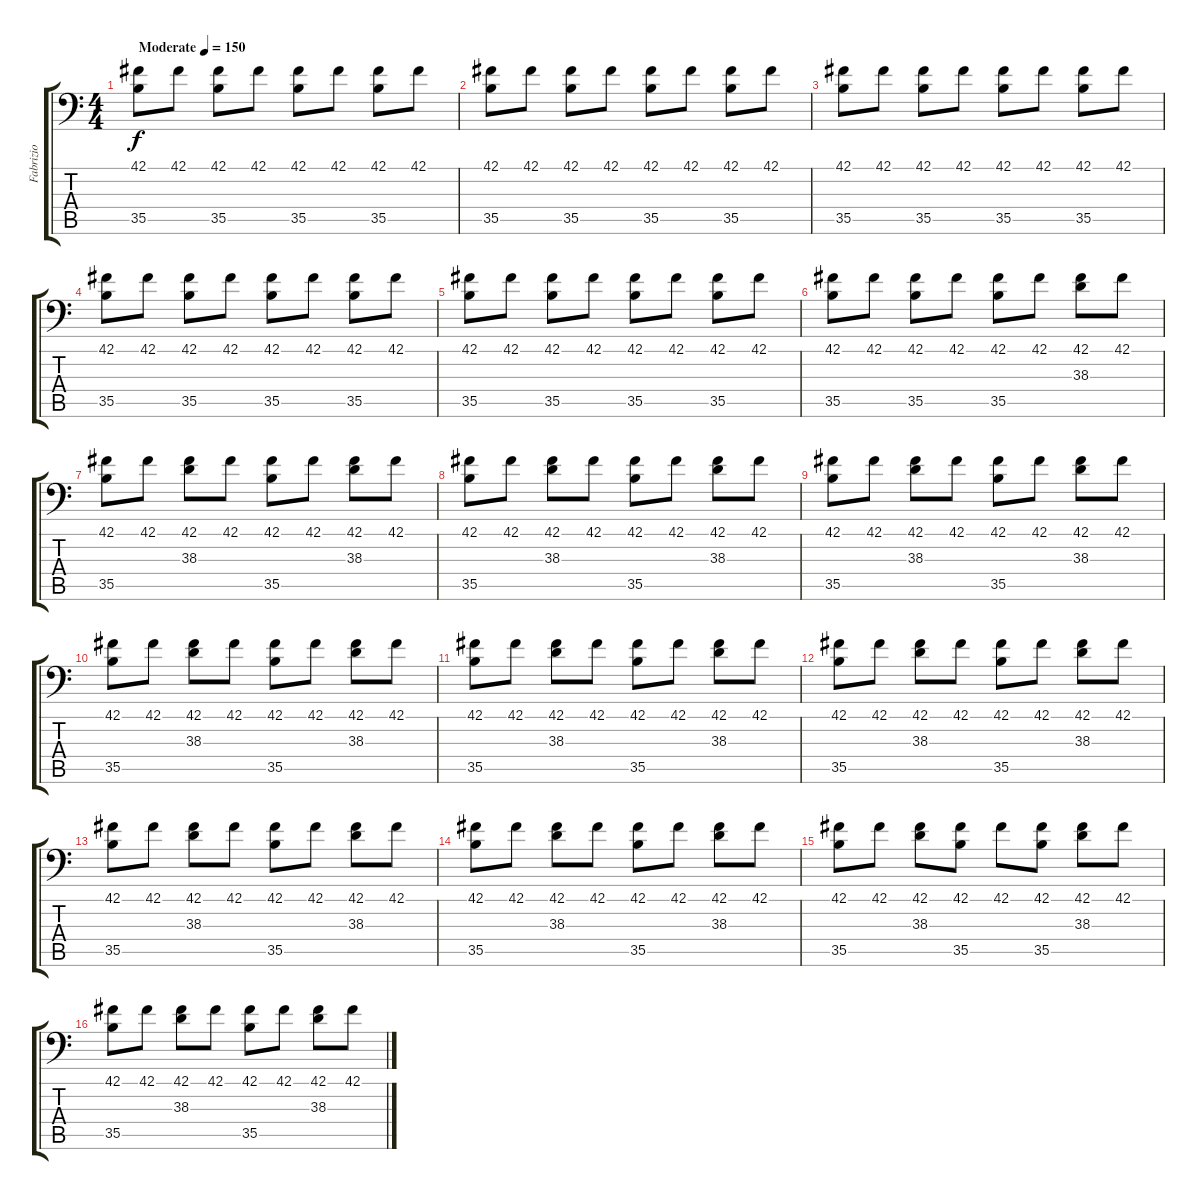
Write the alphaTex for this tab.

\track ("Fabrizio " "Fabrizio ") {instrument acousticgrandpiano}
\staff {score tabs}
\tuning (C-1 C-1 C-1 C-1 C-1 C-1) {hide}
\ts (4 4)
\tempo (150 "Moderate")
\clef f4
\ks c
(42.1 35.5).8{dy f instrument acousticgrandpiano} 42.1.8 (42.1 35.5).8 42.1.8 (42.1 35.5).8 42.1.8 (42.1 35.5).8 42.1.8 |
(42.1 35.5).8 42.1.8 (42.1 35.5).8 42.1.8 (42.1 35.5).8 42.1.8 (42.1 35.5).8 42.1.8 |
(42.1 35.5).8 42.1.8 (42.1 35.5).8 42.1.8 (42.1 35.5).8 42.1.8 (42.1 35.5).8 42.1.8 |
(42.1 35.5).8 42.1.8 (42.1 35.5).8 42.1.8 (42.1 35.5).8 42.1.8 (42.1 35.5).8 42.1.8 |
(42.1 35.5).8 42.1.8 (42.1 35.5).8 42.1.8 (42.1 35.5).8 42.1.8 (42.1 35.5).8 42.1.8 |
(42.1 35.5).8 42.1.8 (42.1 35.5).8 42.1.8 (42.1 35.5).8 42.1.8 (42.1 38.3).8 42.1.8 |
(42.1 35.5).8 42.1.8 (42.1 38.3).8 42.1.8 (42.1 35.5).8 42.1.8 (42.1 38.3).8 42.1.8 |
(42.1 35.5).8 42.1.8 (42.1 38.3).8 42.1.8 (42.1 35.5).8 42.1.8 (42.1 38.3).8 42.1.8 |
(42.1 35.5).8 42.1.8 (42.1 38.3).8 42.1.8 (42.1 35.5).8 42.1.8 (42.1 38.3).8 42.1.8 |
(42.1 35.5).8 42.1.8 (42.1 38.3).8 42.1.8 (42.1 35.5).8 42.1.8 (42.1 38.3).8 42.1.8 |
(42.1 35.5).8 42.1.8 (42.1 38.3).8 42.1.8 (42.1 35.5).8 42.1.8 (42.1 38.3).8 42.1.8 |
(42.1 35.5).8 42.1.8 (42.1 38.3).8 42.1.8 (42.1 35.5).8 42.1.8 (42.1 38.3).8 42.1.8 |
(42.1 35.5).8 42.1.8 (42.1 38.3).8 42.1.8 (42.1 35.5).8 42.1.8 (42.1 38.3).8 42.1.8 |
(42.1 35.5).8 42.1.8 (42.1 38.3).8 42.1.8 (42.1 35.5).8 42.1.8 (42.1 38.3).8 42.1.8 |
(42.1 35.5).8 42.1.8 (42.1 38.3).8 (42.1 35.5).8 42.1.8 (42.1 35.5).8 (42.1 38.3).8 42.1.8 |
(42.1 35.5).8 42.1.8 (42.1 38.3).8 42.1.8 (42.1 35.5).8 42.1.8 (42.1 38.3).8 42.1.8
